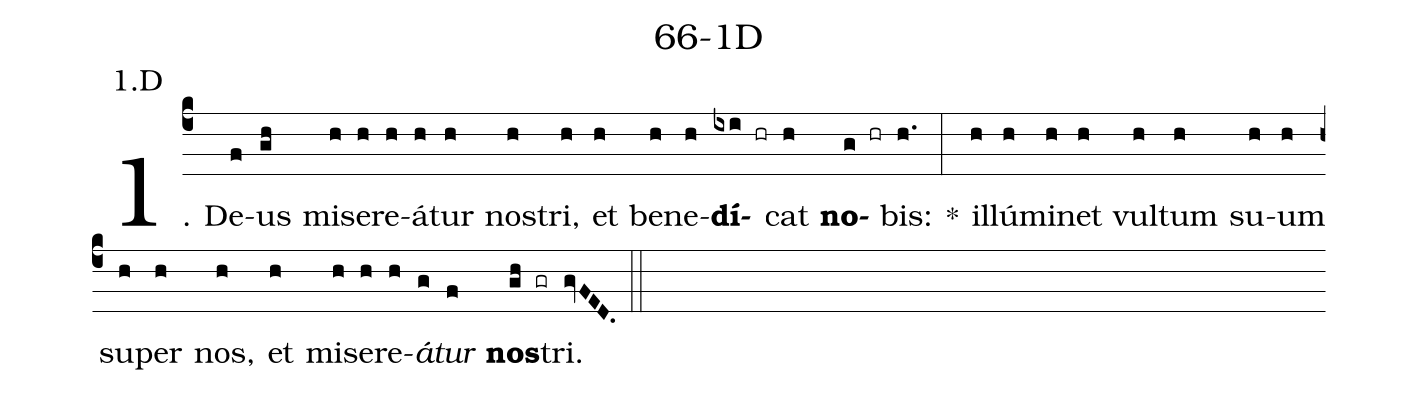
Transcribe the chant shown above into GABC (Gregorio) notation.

name: 66-1D;
annotation: 1.D;
%%
(c4)1. De(f)us(gh) mi(h)se(h)re(h)á(h)tur(h) nos(h)tri,(h) et(h) be(h)ne(h)<b>dí</b>(ixi hr)cat(h) <b>no</b>(g hr)bis:(h.) *(:) il(h)lú(h)mi(h)net(h) vul(h)tum(h) su(h)um(h) su(h)per(h) nos,(h) et(h) mi(h)se(h)re(h)<i>á</i>(g)<i>tur</i>(f) <b>nos</b>(gh gr)tri.(gvFED.) (::)
